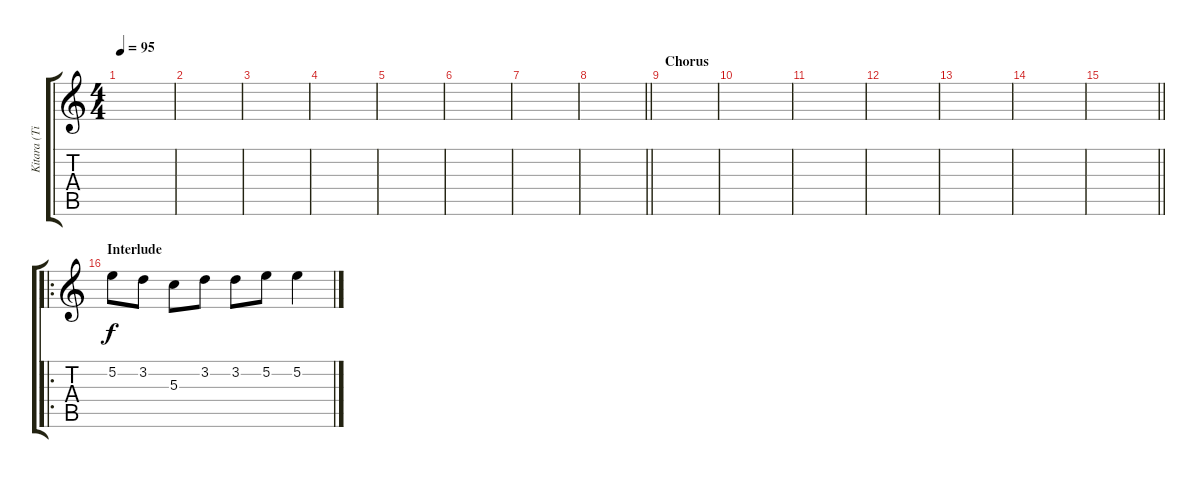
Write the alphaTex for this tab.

\track ("Kitara (Timo Rautiainen)" "Kitara (Ti") {instrument distortionguitar}
\staff {score tabs}
\tuning (E4 B3 G3 D3 A2 E2) {hide}
\ts (4 4)
\tempo 95
\clef g2
\ks c
|
|
|
|
|
|
|
\barLineRight lightlight
|
\section ("" "Chorus")
|
|
|
|
|
|
\barLineRight lightlight
|
\ro
\section ("" "Interlude")
5.2.8{volume 12} 3.2.8 5.3.8 3.2.8 3.2.8 5.2.8 5.2.4
